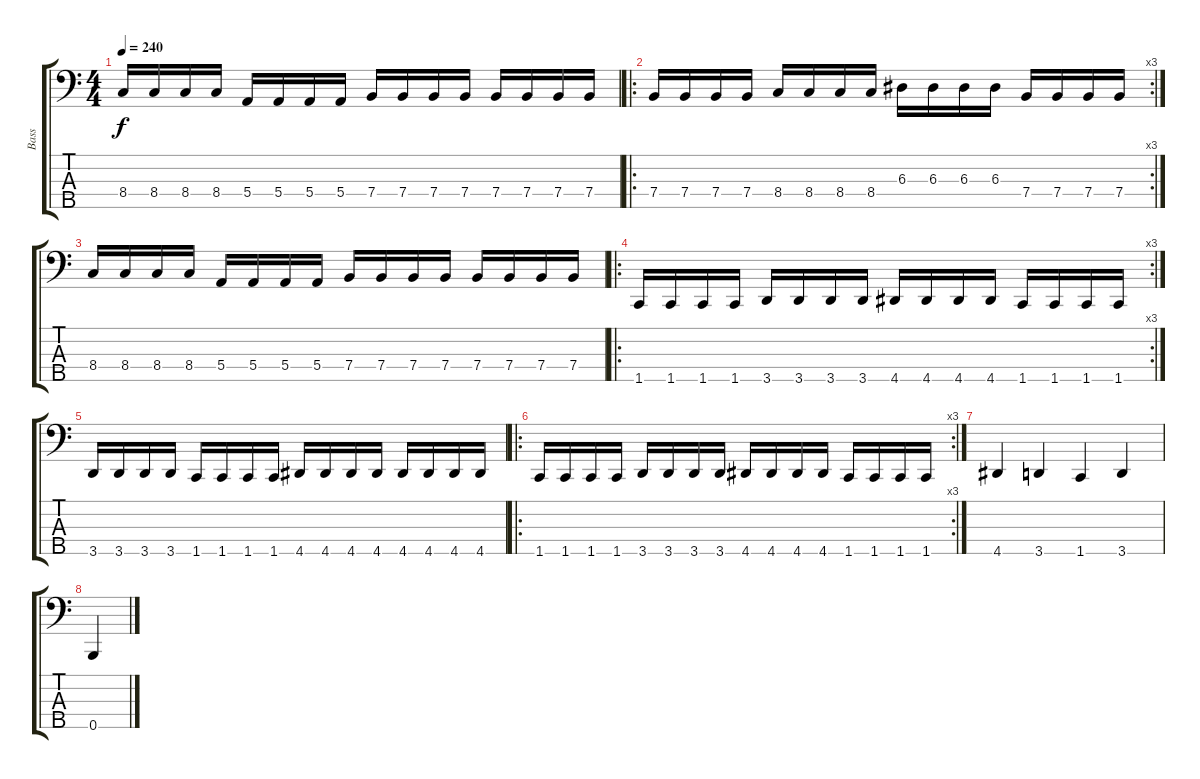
\track ("Bass " "Bass ") {instrument electricbasspick}
\staff {score tabs}
\tuning (G2 D2 A1 E1 B0) {hide}
\ts (4 4)
\tempo 240
\clef f4
\ks c
8.4.16{dy f} 8.4.16 8.4.16 8.4.16 5.4.16 5.4.16 5.4.16 5.4.16 7.4.16 7.4.16 7.4.16 7.4.16 7.4.16 7.4.16 7.4.16 7.4.16 |
\ro
\rc 3
7.4.16 7.4.16 7.4.16 7.4.16 8.4.16 8.4.16 8.4.16 8.4.16 6.3.16 6.3.16 6.3.16 6.3.16 7.4.16 7.4.16 7.4.16 7.4.16 |
8.4.16 8.4.16 8.4.16 8.4.16 5.4.16 5.4.16 5.4.16 5.4.16 7.4.16 7.4.16 7.4.16 7.4.16 7.4.16 7.4.16 7.4.16 7.4.16 |
\ro
\rc 3
1.5.16 1.5.16 1.5.16 1.5.16 3.5.16 3.5.16 3.5.16 3.5.16 4.5.16 4.5.16 4.5.16 4.5.16 1.5.16 1.5.16 1.5.16 1.5.16 |
3.5.16 3.5.16 3.5.16 3.5.16 1.5.16 1.5.16 1.5.16 1.5.16 4.5.16 4.5.16 4.5.16 4.5.16 4.5.16 4.5.16 4.5.16 4.5.16 |
\ro
\rc 3
1.5.16 1.5.16 1.5.16 1.5.16 3.5.16 3.5.16 3.5.16 3.5.16 4.5.16 4.5.16 4.5.16 4.5.16 1.5.16 1.5.16 1.5.16 1.5.16 |
4.5.4 3.5.4 1.5.4 3.5.4 |
0.5.4
